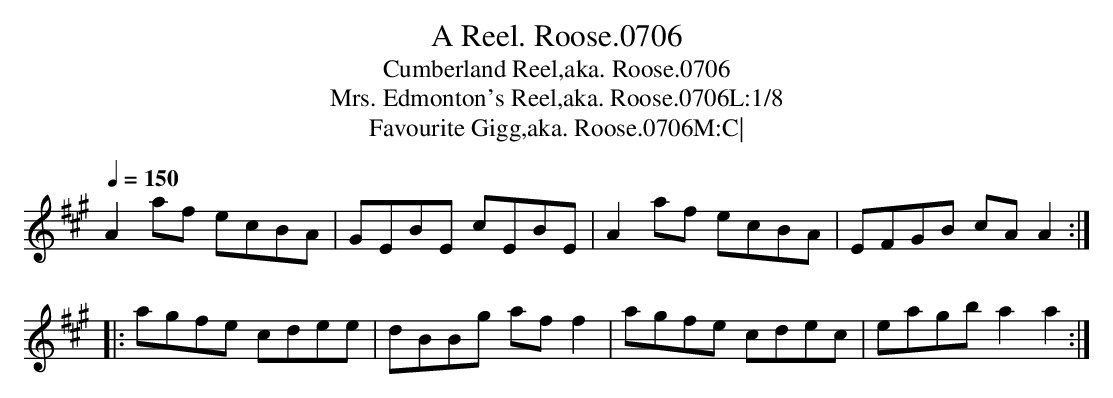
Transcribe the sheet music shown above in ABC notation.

X:1
T:Reel. Roose.0706, A
T:Cumberland Reel,aka. Roose.0706
T:Mrs. Edmonton's Reel,aka. Roose.0706L:1/8
T:Favourite Gigg,aka. Roose.0706M:C|
Q:1/4=150
K:A
A2 af ecBA|GEBE cEBE|A2 af ecBA|EFGB cA A2:|
|:agfe cdee|dBBg aff2|agfe cdec|eagb a2a2:|
